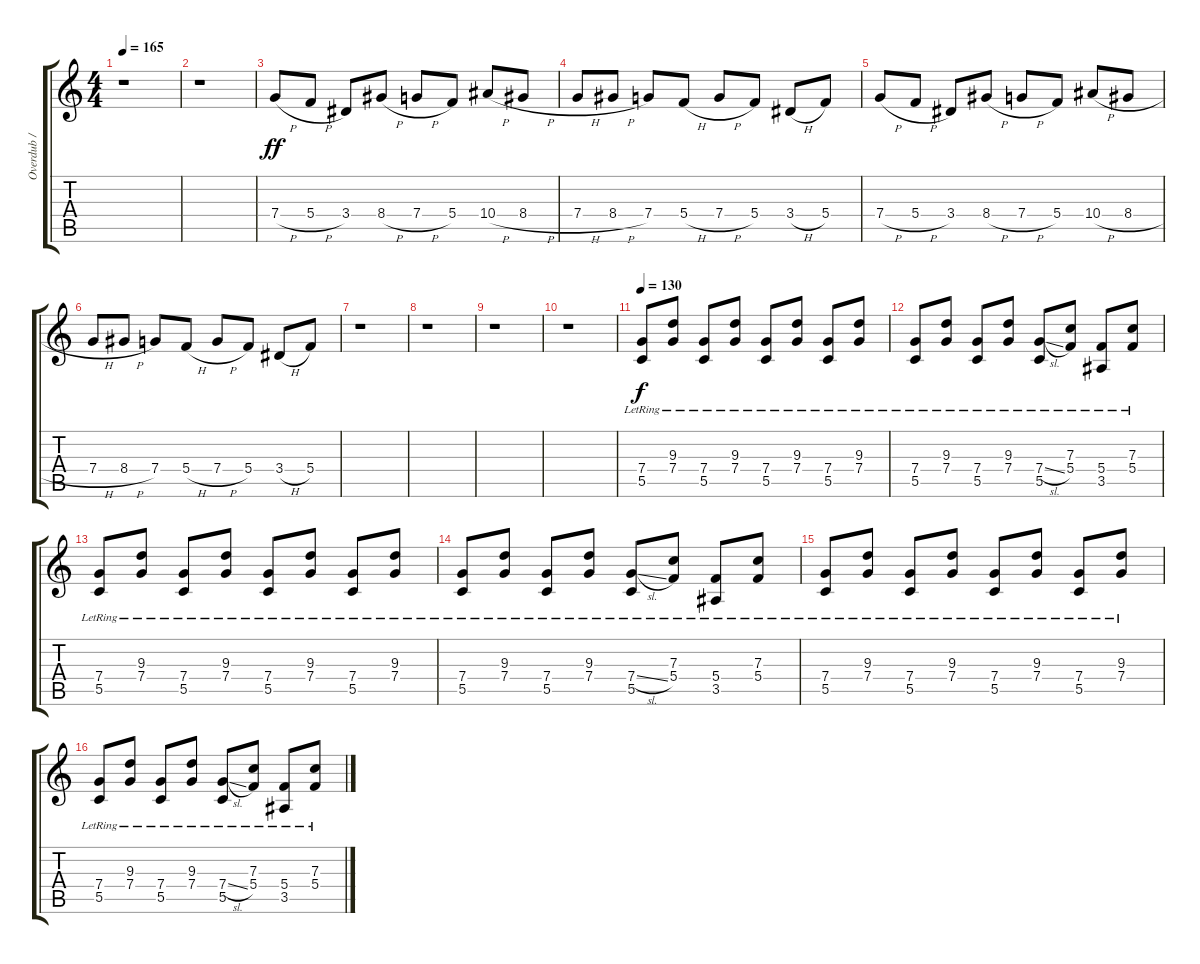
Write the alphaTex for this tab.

\track ("Overdub / Clean" "Overdub / ") {instrument distortionguitar}
\staff {score tabs}
\tuning (D4 A3 F3 C3 G2 C2) {hide}
\ts (4 4)
\tempo 165
\clef g2
\ks c
r.1{dy ff} |
r.1 |
7.4{h}.8 5.4{h}.8 3.4.8 8.4{h}.8 7.4{h}.8 5.4.8 10.4{h}.8 8.4{h}.8 |
7.4{h}.8 8.4{h}.8 7.4.8 5.4{h}.8 7.4{h}.8 5.4.8 3.4{h}.8 5.4.8 |
7.4{h}.8 5.4{h}.8 3.4.8 8.4{h}.8 7.4{h}.8 5.4.8 10.4{h}.8 8.4{h}.8 |
7.4{h}.8 8.4{h}.8 7.4.8 5.4{h}.8 7.4{h}.8 5.4.8 3.4{h}.8 5.4.8 |
r.1 |
r.1 |
r.1 |
r.1 |
\tempo 130
(7.4{lr} 5.5{lr}).8{dy f volume 12 instrument electricguitarjazz} (9.3{lr} 7.4{lr}).8 (7.4{lr} 5.5{lr}).8 (9.3{lr} 7.4{lr}).8 (7.4{lr} 5.5{lr}).8 (9.3{lr} 7.4{lr}).8 (7.4{lr} 5.5{lr}).8 (9.3{lr} 7.4{lr}).8 |
(7.4{lr} 5.5{lr}).8 (9.3{lr} 7.4{lr}).8 (7.4{lr} 5.5{lr}).8 (9.3{lr} 7.4{lr}).8 (7.4{sl lr} 5.5{lr}).8 (7.3{lr} 5.4{lr}).8 (5.4{lr} 3.5{lr}).8 (7.3{lr} 5.4{lr}).8 |
(7.4{lr} 5.5{lr}).8 (9.3{lr} 7.4{lr}).8 (7.4{lr} 5.5{lr}).8 (9.3{lr} 7.4{lr}).8 (7.4{lr} 5.5{lr}).8 (9.3{lr} 7.4{lr}).8 (7.4{lr} 5.5{lr}).8 (9.3{lr} 7.4{lr}).8 |
(7.4{lr} 5.5{lr}).8 (9.3{lr} 7.4{lr}).8 (7.4{lr} 5.5{lr}).8 (9.3{lr} 7.4{lr}).8 (7.4{sl lr} 5.5{lr}).8 (7.3{lr} 5.4{lr}).8 (5.4{lr} 3.5{lr}).8 (7.3{lr} 5.4{lr}).8 |
(7.4{lr} 5.5{lr}).8 (9.3{lr} 7.4{lr}).8 (7.4{lr} 5.5{lr}).8 (9.3{lr} 7.4{lr}).8 (7.4{lr} 5.5{lr}).8 (9.3{lr} 7.4{lr}).8 (7.4{lr} 5.5{lr}).8 (9.3{lr} 7.4{lr}).8 |
(7.4{lr} 5.5{lr}).8 (9.3{lr} 7.4{lr}).8 (7.4{lr} 5.5{lr}).8 (9.3{lr} 7.4{lr}).8 (7.4{sl lr} 5.5{lr}).8 (7.3{lr} 5.4{lr}).8 (5.4{lr} 3.5{lr}).8 (7.3{lr} 5.4{lr}).8
